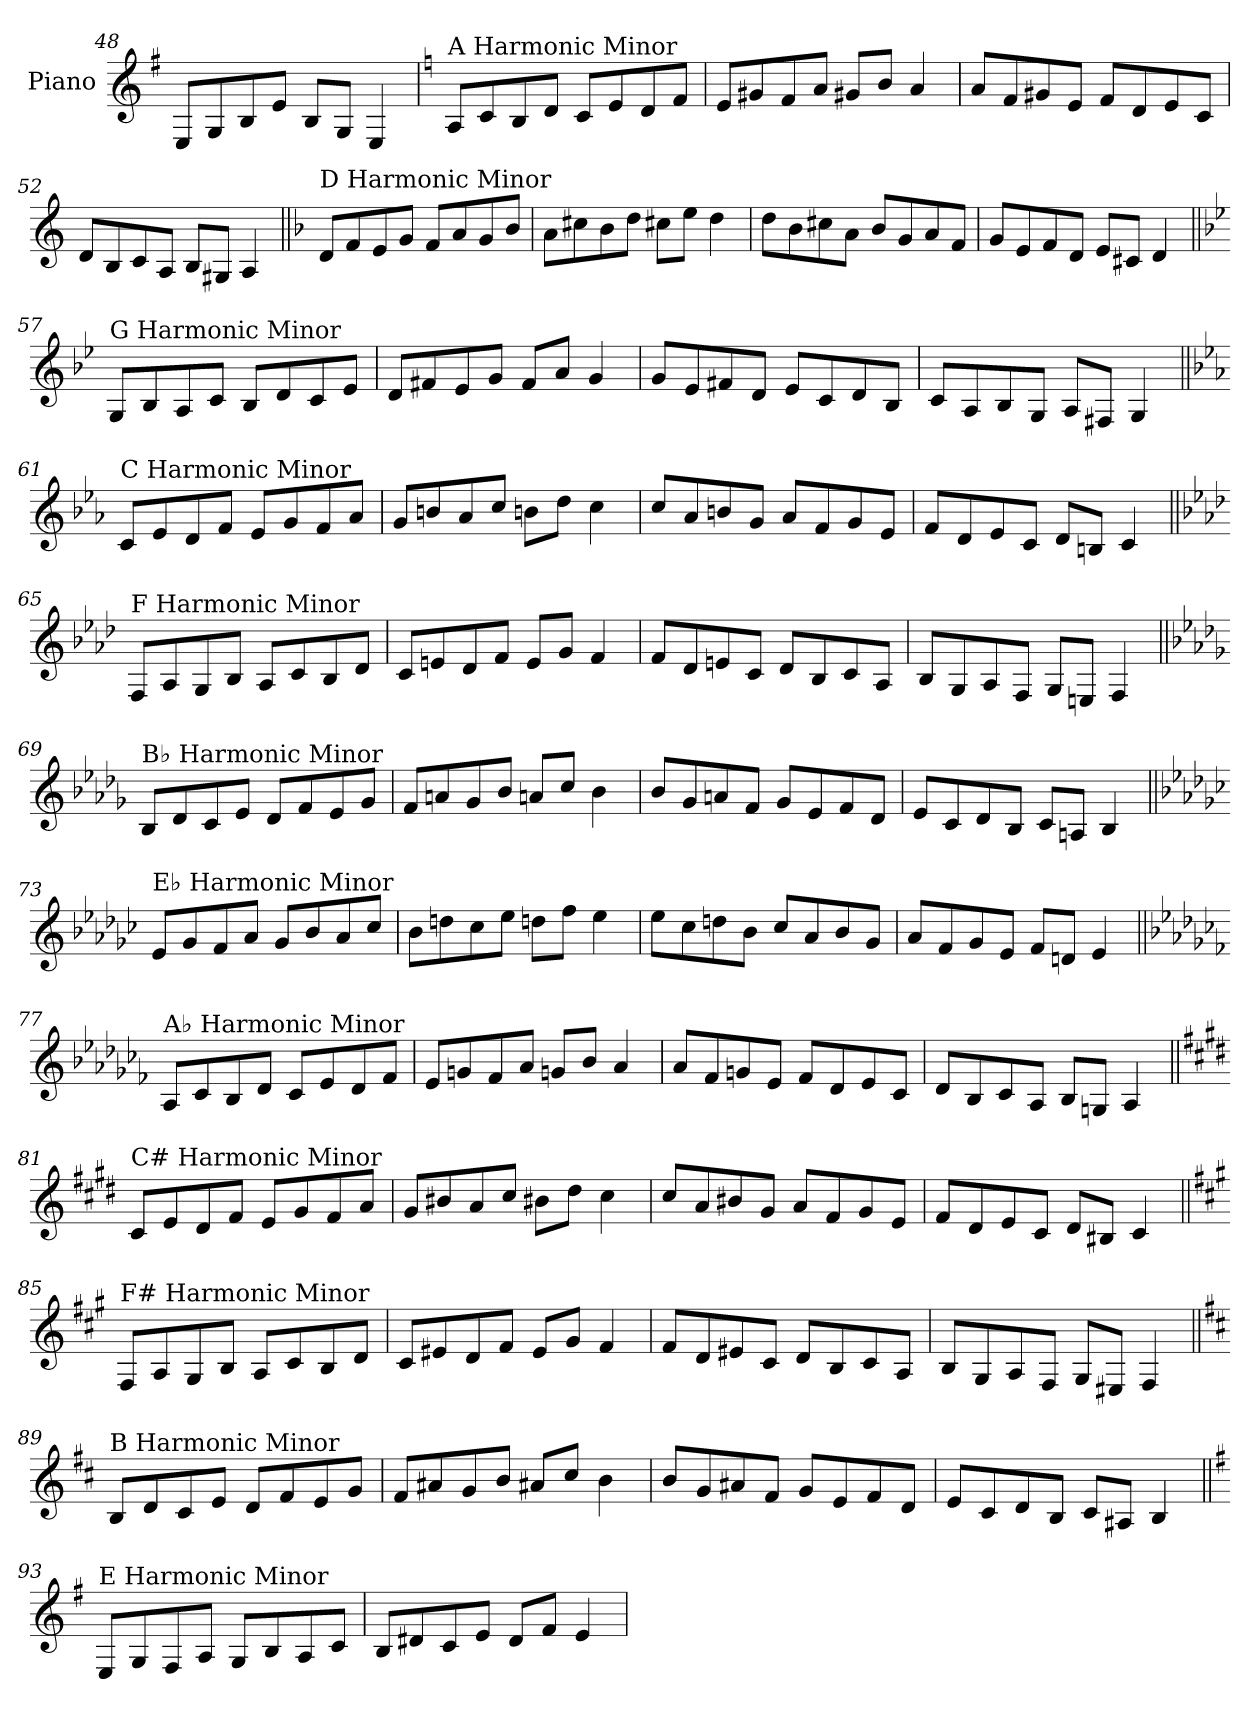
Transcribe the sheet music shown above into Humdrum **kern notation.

**kern
*part1
*staff1
*I"Piano
*I'Pno.
*clefG2
*k[f#]
=48
8E/L
8G/
8B/
8e/J
8B/L
8G/J
4E/
!!LO:PB:g=z
=49
*k[]
!LO:TX:a:t=A Harmonic Minor
8A/L
8c/
8B/
8d/J
8c/L
8e/
8d/
8f/J
=50
8e/L
8g#X/
8f/
8a/J
8g#X/L
8b/J
4a/
=51
8a/L
8f/
8g#X/
8e/J
8f/L
8d/
8e/
8c/J
=52
8d/L
8B/
8c/
8A/J
8B/L
8G#X/J
4A/
!!LO:LB:g=z
=53||
*k[b-]
!LO:TX:a:t=D Harmonic Minor
8d/L
8f/
8e/
8g/J
8f/L
8a/
8g/
8b-/J
=54
8a\L
8cc#X\
8b-\
8dd\J
8cc#X\L
8ee\J
4dd\
=55
8dd\L
8b-\
8cc#X\
8a\J
8b-/L
8g/
8a/
8f/J
=56
8g/L
8e/
8f/
8d/J
8e/L
8c#X/J
4d/
!!LO:LB:g=z
=57||
*k[b-e-]
!LO:TX:a:t=G Harmonic Minor
8G/L
8B-/
8A/
8c/J
8B-/L
8d/
8c/
8e-/J
=58
8d/L
8f#X/
8e-/
8g/J
8f#/L
8a/J
4g/
=59
8g/L
8e-/
8f#X/
8d/J
8e-/L
8c/
8d/
8B-/J
=60
8c/L
8A/
8B-/
8G/J
8A/L
8F#X/J
4G/
!!LO:LB:g=z
=61||
*k[b-e-a-]
!LO:TX:a:t=C Harmonic Minor
8c/L
8e-/
8d/
8f/J
8e-/L
8g/
8f/
8a-/J
=62
8g/L
8bn/
8a-/
8cc/J
8bn\L
8dd\J
4cc\
=63
8cc/L
8a-/
8bn/
8g/J
8a-/L
8f/
8g/
8e-/J
=64
8f/L
8d/
8e-/
8c/J
8d/L
8Bn/J
4c/
!!LO:LB:g=z
=65||
*k[b-e-a-d-]
!LO:TX:a:t=F Harmonic Minor
8F/L
8A-/
8G/
8B-/J
8A-/L
8c/
8B-/
8d-/J
=66
8c/L
8en/
8d-/
8f/J
8e/L
8g/J
4f/
=67
8f/L
8d-/
8en/
8c/J
8d-/L
8B-/
8c/
8A-/J
=68
8B-/L
8G/
8A-/
8F/J
8G/L
8En/J
4F/
!!LO:LB:g=z
=69||
*k[b-e-a-d-g-]
!LO:TX:a:t=B♭ Harmonic Minor
8B-/L
8d-/
8c/
8e-/J
8d-/L
8f/
8e-/
8g-/J
=70
8f/L
8an/
8g-/
8b-/J
8an/L
8cc/J
4b-\
=71
8b-/L
8g-/
8an/
8f/J
8g-/L
8e-/
8f/
8d-/J
=72
8e-/L
8c/
8d-/
8B-/J
8c/L
8An/J
4B-/
!!LO:LB:g=z
=73||
*k[b-e-a-d-g-c-]
!LO:TX:a:t=E♭ Harmonic Minor
8e-/L
8g-/
8f/
8a-/J
8g-/L
8b-/
8a-/
8cc-/J
=74
8b-\L
8ddn\
8cc-\
8ee-\J
8ddn\L
8ff\J
4ee-\
=75
8ee-\L
8cc-\
8ddn\
8b-\J
8cc-/L
8a-/
8b-/
8g-/J
=76
8a-/L
8f/
8g-/
8e-/J
8f/L
8dn/J
4e-/
!!LO:LB:g=z
=77||
*k[b-e-a-d-g-c-f-]
!LO:TX:a:t=A♭ Harmonic Minor
8A-/L
8c-/
8B-/
8d-/J
8c-/L
8e-/
8d-/
8f-/J
=78
8e-/L
8gn/
8f-/
8a-/J
8gn/L
8b-/J
4a-/
=79
8a-/L
8f-/
8gn/
8e-/J
8f-/L
8d-/
8e-/
8c-/J
=80
8d-/L
8B-/
8c-/
8A-/J
8B-/L
8Gn/J
4A-/
!!LO:LB:g=z
=81||
*k[f#c#g#d#]
!LO:TX:a:t=C# Harmonic Minor
8c#/L
8e/
8d#/
8f#/J
8e/L
8g#/
8f#/
8a/J
=82
8g#/L
8b#X/
8a/
8cc#/J
8b#X\L
8dd#\J
4cc#\
=83
8cc#/L
8a/
8b#X/
8g#/J
8a/L
8f#/
8g#/
8e/J
=84
8f#/L
8d#/
8e/
8c#/J
8d#/L
8B#X/J
4c#/
!!LO:LB:g=z
=85||
*k[f#c#g#]
!LO:TX:a:t=F# Harmonic Minor
8F#/L
8A/
8G#/
8B/J
8A/L
8c#/
8B/
8d/J
=86
8c#/L
8e#X/
8d/
8f#/J
8e#/L
8g#/J
4f#/
=87
8f#/L
8d/
8e#X/
8c#/J
8d/L
8B/
8c#/
8A/J
=88
8B/L
8G#/
8A/
8F#/J
8G#/L
8E#X/J
4F#/
!!LO:LB:g=z
=89||
*k[f#c#]
!LO:TX:a:t=B Harmonic Minor
8B/L
8d/
8c#/
8e/J
8d/L
8f#/
8e/
8g/J
=90
8f#/L
8a#X/
8g/
8b/J
8a#X/L
8cc#/J
4b\
=91
8b/L
8g/
8a#X/
8f#/J
8g/L
8e/
8f#/
8d/J
=92
8e/L
8c#/
8d/
8B/J
8c#/L
8A#X/J
4B/
!!LO:LB:g=z
=93||
*k[f#]
!LO:TX:a:t=E Harmonic Minor
8E/L
8G/
8F#/
8A/J
8G/L
8B/
8A/
8c/J
=94
8B/L
8d#X/
8c/
8e/J
8d#/L
8f#/J
4e/
=
*-
